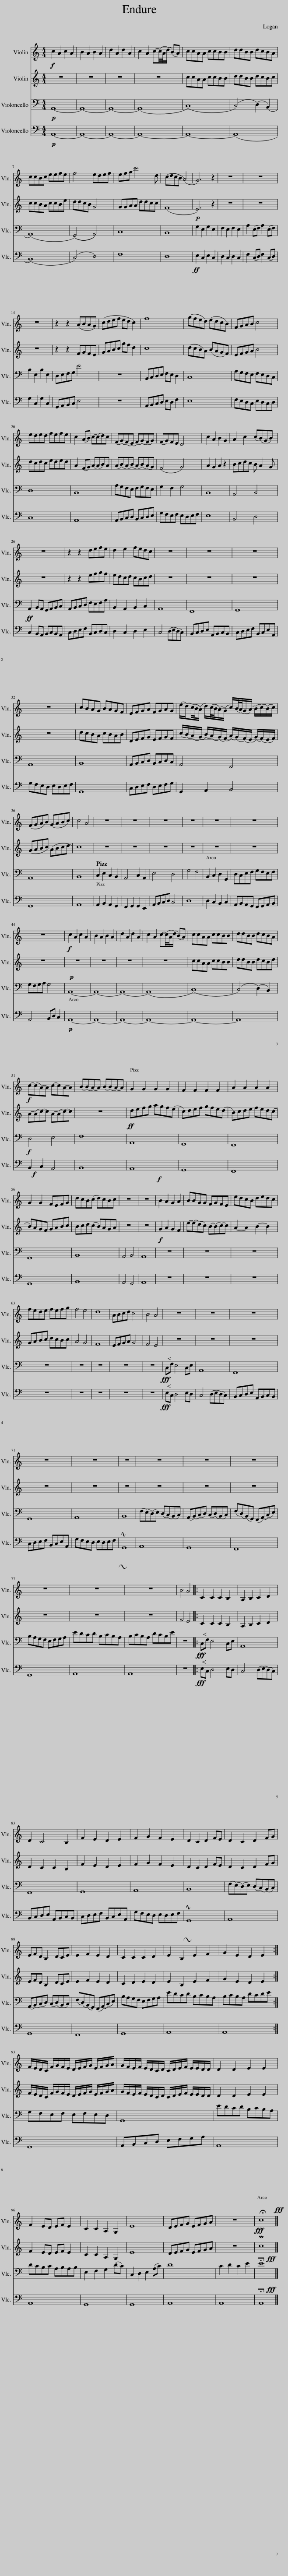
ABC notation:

X:1
%%score 1 2 3 4
L:1/8
M:4/4
I:linebreak $
K:C
V:1 treble
V:2 treble
V:3 bass
V:4 bass
V:1
!f! c2 A2 c2 A2 | B2 A2 B2 A2 | d2 A2 d2 A2 | c2 A2 c-(c/4A/4(d/) (B)A) | ccAA ccBB | %5
 ddBB dcBA |$ ccBc eefe | f4 edef | efg c'4 d | (cdcB) (A4 | %10
 G6) z2 | z8 | z8 |$ z8 | z2 z2 (ABAG) | %15
 (cdef ed c2) | f8 | (gfed) (edcB) | FGAB c4 |$ eded fefe | %20
 c2 (AB) c-(cd)c | (F(G)(F)(E) (F)(G)(F)G) | (FG)FE D4 | c2 A2 B2 G2 | A2 c2 (c(B)(G)B) |$ %25
 z8 | z2 z2 defe | d2 e2 fedc | z8 | z8 | %30
 z8 |$ z8 | cBAG BAGF | EFGA FGAG | (e/(d/)(c/4)B/4(A/) d/)(c/4B/4(A/)(G/) c/)(B/4(A/4)(G/)(A/) (B/)(c/)(B/)c/) |$ %35
 (FGAB) (GABc) | c4 A4 | z8 | z8 | z8 | %40
 z8 | z8 | z8 |$ z8 |!f! c2 A2 c2 A2 | %45
 B2 A2 B2 A2 | d2 A2 d2 A2 | c2 A2 c-(c/4A/4(d/) (B)A) | ccAA ccBB | ddBB dcBA |$ %50
!f! c-(cA-)A c-cA-A | B-(BA-)A B-(BA-)A | G2 G2 G2 G2 | F2 F2 F2 F2 | A2 A2 A2 A2 |$ %55
 G2 G2 FEFG | dcB(c d)cBc | z8 | z8 |!f! B2 A2 G2 A2 | %60
 BBGG FGFE | edcB dedc |$ fede fefg | f4 e4 | d8 | %65
 ABcd c4 | B4 A4 | z8 | z8 | z8 |$ %70
 z8 | z8 | z8 | z8 | z8 | %75
 z8 |$ z8 | z8 | z8 | B4 A4 |: %80
 C2 C2 C2 B,2 | A,2 B,2 C2 D2 |$ D2 C4 B,2 | F2 E2 D2 E2 | F2 G2 F2 E2 | %85
 D2 C2 D2 FE | D2 C2 D2 FG |$ EFD B,2 DCE | E2 F2 E2 D2 | C2 C2 C2 D2 | %90
 E2 B,2 E2 F2 | G2 E2 D2 E2 :|$ F/E/D/C/ F/G/F/E/ D/E/F/G/ E/F/G/A/ | G/F/E/F/ E/D/C/D/ C/D/E/F/ E/E/D/D/ | D2 D2 E2 E2 |$ %95
 F2 ED EF E2 | C2 C2 A,2 G,2 | E8 | DEFG EFGA |!fff! z8 | %100
 !fermata!c8 |] %101
V:2
 z8 | z8 | z8 | z8 | ccAA ccBB | %5
 ddBB dcBc |$ ccBA ccBe | ddcB G4 | GGAA ddcc | (F8 | %10
!p! E6) z2 | z8 | z8 |$ z8 | z2 z2 FGFE | %15
 GABc gf d2 | c8 | (dcBA) (BAGF) | EFGA B4 |$ dcdc eded | %20
 A2 (FG) A-(AB)A | (A(B)(A)(B) (A)(B)(A)G) | (F4 G4) | A2 G2 A2 z2 | Bcdc B A2 G |$ %25
 z8 | z2 z2 efgf | edcd cBcd | z8 | z8 | %30
 z8 |$ z8 | dcBA cBAB | DEFG EFGF | (c/(B/)(A/)(G/) (B/)(A/)(G/)(F/) (A/)(G/)(F/)(E/) (G/)(F/)(E/)F/) |$ %35
 (GABc) (ABcd) | c8 | z8 | z8 | z8 | %40
 z8 | z8 | z8 |$ z8 | z8 | %45
 z8 | z8 | z8 | ccAA ccBB | ddBB dcBd |$ %50
 A-(Ac-)c A-(Ac-)c | z8 |!ff! defg agf(e | c)def gfe(d | B)cde fed(c |$ %55
 B)AGF GABc | Bcd(c B)AGA | z8 | z8 |!f! G2 A2 G2 F2 | %60
 e-(e(d)c) B-(Bc-)c | A2- A2 B2- B2 |$ GABc dcBc | A4 G4 | F8 | %65
 EFGA G4 | F4 E4 | z8 | z8 | z8 |$ %70
 z8 | z8 | z8 | z8 | z8 | %75
 z8 |$ z8 | z8 | z8 | F4 E4 |: %80
 C2 C2 C2 B,2 | A,2 B,2 C2 D2 |$ D2 C2 C2 B,2 | F2 E2 D2 E2 | F2 G2 F2 E2 | %85
 D2 C2 D2 FE | D2 C2 D2 FG |$ EFD B,2 DCE | E2 F2 E2 D2 | C2 D2 E2 D2 | %90
 E2 B,2 E2 F2 | G2 E2 D2 E2 :|$ F/E/D/C/ F/G/F/E/ D/E/F/G/ E/F/G/A/ | G/F/E/F/ E/D/C/D/ C/D/E/F/ E/E/D/D/ | D2 D2 E2 E2 |$ %95
 F2 ED EF E2 | C2 C2 A,2 G,2 | E8 | DEFG EFGA | z8 | %100
!fff! Mc8 |] %101
V:3
!p! A,,8- | A,,8- | A,,8- | (A,,8 | (C,8) | %5
 (C,4) (D,2) (B,,2) |$ (A,,8) | ((G,,4) A,,4)) | C,8 | B,,8 | %10
 G,2 E,2 G,2 E,2 | F,2 E,2 F,2 E,2 | A,2 (E,F,) A,2 (E,F,) |$ B,2 E,2 B,2 E,2 | D,E,F,G, E4 | %15
 z8 | B,,C,D,E, F,E, D,2 | C,8 | A,G,F,E, F,E,D,C, |$ D,8 | %20
 B,,8 | A,G,F,E, F,G,F,E, | G,2 F,2 G,4 | B,,8 | A,,4 B,,4 |$ %25
!ff! A,,2 B,,A,, G,,A,,B,,C, | A,,B,,C,D, F,E,F,A, | B,,2 A,,2 B,,2 C,2 | A,,8 | F,,8 | %30
 G,,8 |$ A,,8 | B,,8 | A,,B,,C,D, B,,C,D,C, | A,,4 F,,4 |$ %35
 A,,8 | B,,8 | C,2 E,2 C,2 B,,2 | A,,4 C,2 A,,2 | E,4 D,4 | %40
 G,4 F,4 | B,,2 C,2 D,2 G,,2 | D,C,E,F, G,F,E,F, |$ G,F,G,A, G,4 |!p! A,,8- | %45
 A,,8- | A,,8- | (A,,8 | (C,8) | (C,4) (D,2) B,,2) |$ %50
!f! D,4 E,4 | F,8 | A,,8 | G,,8 | F,,8 |$ %55
 G,,8 | B,,8 | A,,4 B,,4 | A,,8 | z8 | %60
 z8 | z8 |$ z8 | z8 | z8 | %65
 z8 | z8 |!fff! C,F, E,4 C,E, | A,,8 | F,,8 |$ %70
 G,,8 | A,,8 | B,,8 | (F,(E,)(D,)E,) (D,(C,)(B,,)C,) | (A,,(B,,)(C,)D,) (C,(D,)(B,,)C,) | %75
 (F,(D,)(B,,)G,,) (F,,(A,,)(C,)E,) |$ B,A,G,F, E,F,G,A, | EDCD B,CB,A, | B,CB,A, DCB,E | z8 |: %80
!fff! C,F, E,4 C,E, | A,,8 |$ F,,8 | G,,8 | A,,8 | %85
 B,,8 | (F,(E,)(D,)E,) (D,(C,)(B,,)C,) |$ (A,,(B,,)(C,)D,) (C,(D,)(B,,)C,) | (F,(D,)(B,,)G,,) (F,,(A,,)(C,)E,) | B,A,G,F, E,F,G,A, | %90
 EDCD B,CB,A, | B,CB,A, DCDE :|$ G,F,E,F, E,F,E,D, | G,,8 | EDCD B,CB,A, |$ %95
 DCB,C A,B,A,B, | E,2 F,2 G,2 (DC) | C,2 D,2 E,2 (A,C) | D8 | C2 D2 C2 E2 | %100
!fff! !fermata!E8 |] %101
V:4
!p! A,,8- | A,,8- | A,,8- | A,,8- | A,,8- | %5
 (A,,8 |$ (B,,8) | (C,4) D,4) | F,8 | D,8 | %10
!ff! E,2 C,2 E,2 C,2 | D,2 C,2 D,2 C,2 | F,2 (C,D,) F,2 (C,D,) |$ G,2 C,2 G,2 C,2 | G,,A,,B,,C, E,4 | %15
 z8 | A,,B,,C,D, E,D, F,2 | E,8 | F,E,D,C, E,D,C,D, |$ C,8 | %20
 A,,8 | A,,B,,C,D, B,,C,D,E, | G,F,E,F, E,D,E,F, | E,8 | B,,4 D,4 |$ %25
 C,2 B,,A,, B,,C,B,,A,, | C,D,E,F, B,,C,D,C, | D,2 C,2 D,2 E,2 | C,4 (D,(E,)(D,)C,) | B,,C,D,E, A,,B,,C,B,, | %30
 C,D,E,F, B,,C,E,A,, |$ G,F,E,D, E,D,E,F, | G,,8 | C,D,E,F, D,E,F,G, | G,,2 A,,2 B,,4 |$ %35
 G,,8 | A,,8 | A,,2 B,,2 A,,2 G,,2 | F,,2 G,,2 G,,2 E,,2 | A,,B,,C,D, C,4 | %40
 D,8 | D,2 C,2 B,,2 C,2 | A,,B,,A,,G,, F,,G,,A,,B,, |$ A,,4 B,,D, C,2 |!p! A,,8- | %45
 A,,8- | A,,8- | A,,8- | A,,8- | A,,8 |$ %50
!f! B,,2 C,2 A,,4 | B,,8 | A,,8 | G,,8 | F,,8 |$ %55
 G,,8 | B,,8 | A,,4 G,,4 | A,,8 | z8 | %60
 z8 | z8 |$ z8 | z8 | z8 | %65
 z8 | z8 |!fff! E,C, D,4 E,D, | C,4 (D,(E,)(D,)C,) | B,,C,D,E, A,,B,,C,B,, |$ %70
 C,D,E,F, B,,C,E,A,, | G,F,E,D, E,D,E,F, | G,,8 | A,,8 | G,,8 | %75
 F,,8 |$ G,,8 | A,,8 | A,,8 | z8 |: %80
!fff! E,C, D,4 E,D, | C,4 (D,(E,)(D,)C,) |$ B,,C,D,E, A,,B,,C,B,, | C,D,E,F, B,,C,E,A,, | G,F,E,D, E,D,E,F, | %85
 G,,8 | A,,8 |$ G,,8 | F,,8 | G,,8 | %90
 A,,8 | A,,8 :|$ G,,8 | A,,B,,C,D, E,F,G,A, | A,,8 |$ %95
 A,,8 | G,,8 | G,,8 | A,,8 | A,,8 | %100
!fff! !fermata!A,,8 |] %101
